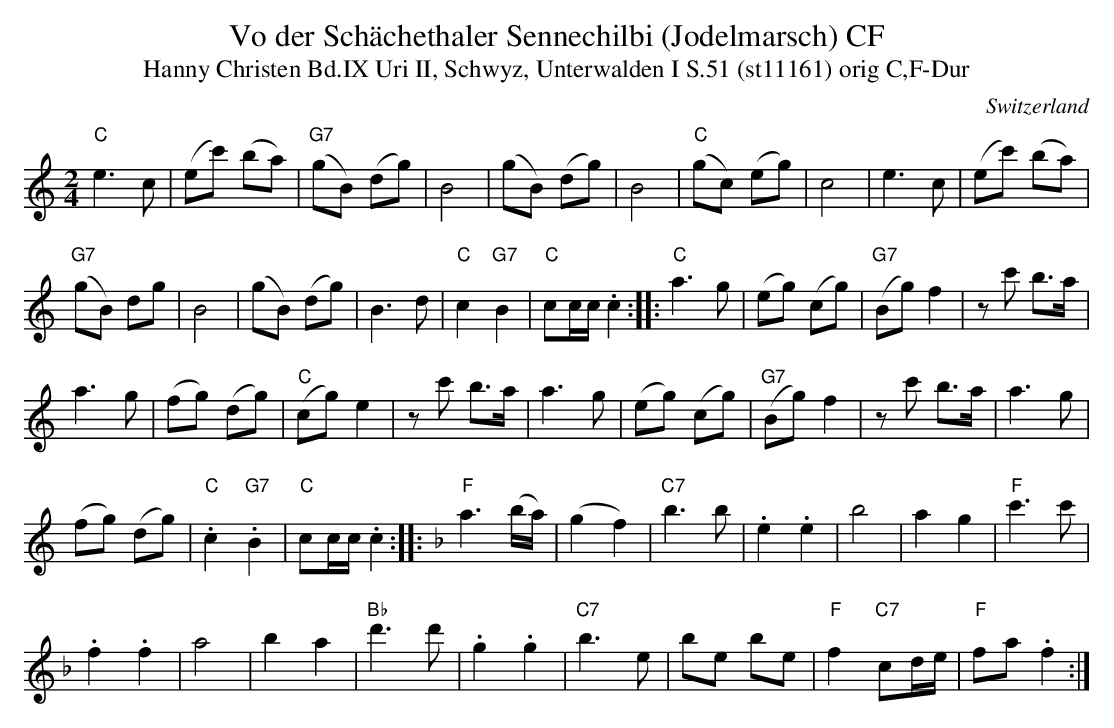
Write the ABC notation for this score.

X:1
T: Vo der Sch\"achethaler Sennechilbi (Jodelmarsch) CF
T: Hanny Christen Bd.IX Uri II, Schwyz, Unterwalden I S.51 (st11161) orig C,F-Dur
M:2/4
L:1/8
O:Switzerland
K:C major
"C"e3c | (ec') (ba) | "G7"(gB) (dg) | B4 | (gB) (dg) | B4 | "C"(gc) (eg) | c4 | e3c | (ec') (ba) |
"G7"(gB) dg | B4 | (gB) (dg) | B3d | "C"c2"G7"B2 | "C"cc/c/ .c2 :: "C"a3g | (eg) (cg) | "G7"(Bg) f2 | zc' b>a |
a3g | (fg) (dg) | "C"(cg) e2 | zc' b>a | a3g | (eg) (cg) | "G7"(Bg) f2 | zc' b>a | a3g |
(fg) (dg) | ."C"c2."G7"B2 | "C"cc/c/ .c2 :: [K:F] "F"a3 (b/a/) | (g2f2) | "C7"b3b | .e2.e2 | b4 | a2g2 | "F"c'3c' |
.f2.f2 | a4 | b2a2 | "Bb"d'3d' | .g2.g2 | "C7"b3e | be be | "F"f2 "C7"cd/e/ | "F"fa .f2 :|
